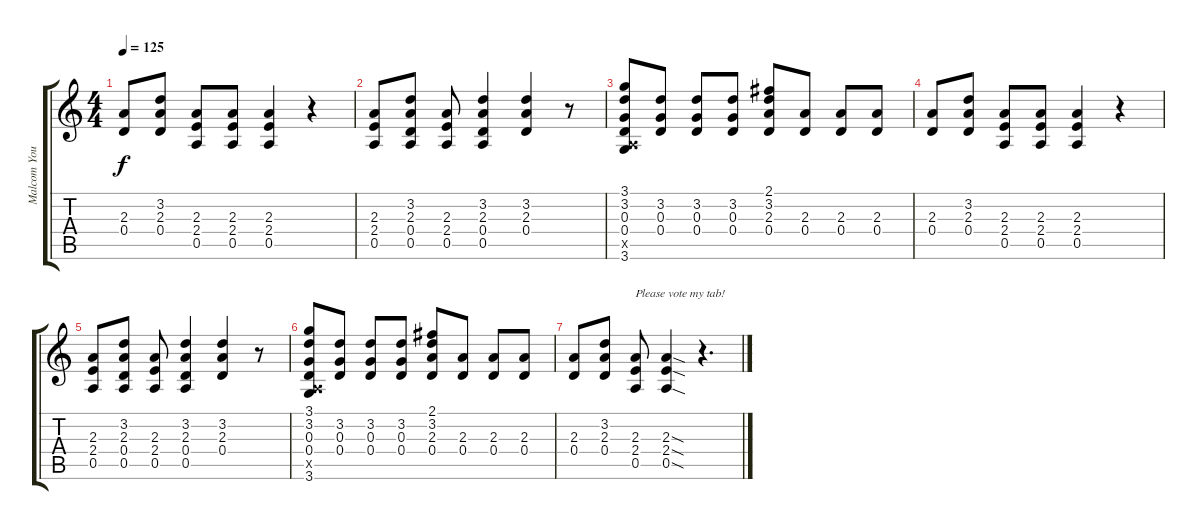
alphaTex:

\track ("Malcom Young" "Malcom You") {instrument distortionguitar}
\staff {score tabs}
\tuning (E4 B3 G3 D3 A2 E2) {hide}
\ts (4 4)
\tempo 125
\clef g2
\ks c
(2.3 0.4).8{dy f} (3.2 2.3 0.4).8 (2.3 2.4 0.5).8 (2.3 2.4 0.5).8 (2.3 2.4 0.5).4 r.4 |
(2.3 2.4 0.5).8 (3.2 2.3 0.4 0.5).8 (2.3 2.4 0.5).8 (3.2 2.3 0.4 0.5).4 (3.2 2.3 0.4).4 r.8 |
(3.1 3.2 0.3 0.4 0.5{x} 3.6).8 (3.2 0.3 0.4).8 (3.2 0.3 0.4).8 (3.2 0.3 0.4).8 (2.1 3.2 2.3 0.4).8 (2.3 0.4).8 (2.3 0.4).8 (2.3 0.4).8 |
(2.3 0.4).8 (3.2 2.3 0.4).8 (2.3 2.4 0.5).8 (2.3 2.4 0.5).8 (2.3 2.4 0.5).4 r.4 |
(2.3 2.4 0.5).8 (3.2 2.3 0.4 0.5).8 (2.3 2.4 0.5).8 (3.2 2.3 0.4 0.5).4 (3.2 2.3 0.4).4 r.8 |
(3.1 3.2 0.3 0.4 0.5{x} 3.6).8 (3.2 0.3 0.4).8 (3.2 0.3 0.4).8 (3.2 0.3 0.4).8 (2.1 3.2 2.3 0.4).8 (2.3 0.4).8 (2.3 0.4).8 (2.3 0.4).8 |
(2.3 0.4).8 (3.2 2.3 0.4).8 (2.3 2.4 0.5).8{txt "Please vote my tab!" volume 16} (2.3{sod} 2.4{sod} 0.5{sod}).4 r.4{d}
